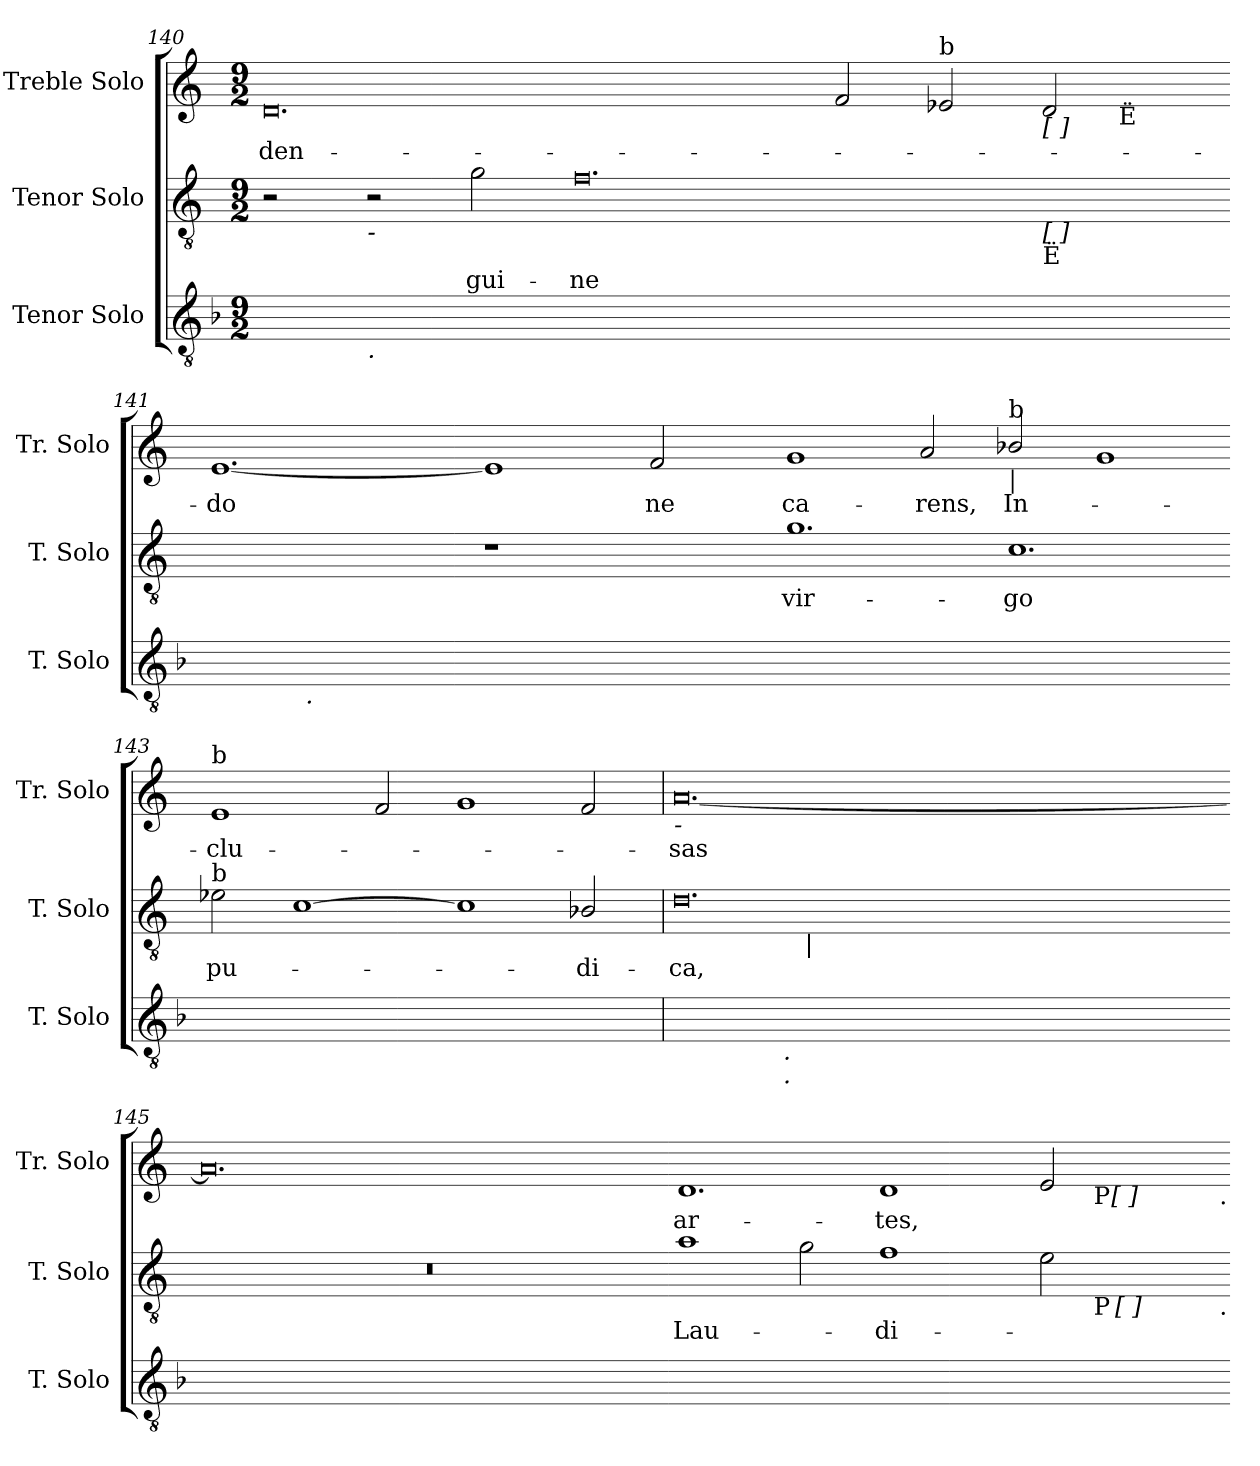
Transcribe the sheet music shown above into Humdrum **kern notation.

**kern	**kern	**text	**kern	**text
*part3	*part2	*part2	*part1	*part1
*staff3	*staff2	*staff2	*staff1	*staff1
*I"Tenor Solo	*I"Tenor Solo	*	*I"Treble Solo	*
*I'T. Solo	*I'T. Solo	*	*I'Tr. Solo	*
!!LO:LB:g=z
*clefGv2	*clefGv2	*	*clefG2	*
*ITrd7c12	*ITrd7c12	*	*	*
*k[b-]	*k[]	*	*k[]	*
*F:	*C:	*	*C:	*
*M9/2	*M9/2	*	*M9/2	*
=140	=140	=140	=140	=140
!	!	!	!LO:TX:b:i:t=-	!
!	!	!	!	!LO:LY:b:color=#000000
*^	*^	*	*^	*
[<0.FFiyy	2ryy	2r	00ryy	.	0.di	1ryy	-den-
!	!	!LO:TX:b:i:t=-	!	!	!	!	!
!	!LO:TX:b:i:t=.	!	!	!	!	!	!
.	00ryy	2r	.	.	.	.	.
!	!	!	!	!LO:LY:b:color=#000000	!	!	!
.	.	2Gi\	.	-gui-	.	1ryy	.
!	!	!	!	!LO:LY:b:color=#000000	!	!	!
.	.	0.Fi	.	-ne	.	.	.
.	.	.	.	.	.	1ryy	.
1.FFiyy]	.	.	.	.	2fi/	1ryy	.
!	!	!	!	!	!LO:TX:a:t=b	!	!
.	.	.	.	.	2e-i/	.	.
!	!	!	!	!	!LO:TX:b:t=[ ]	!	!
!	!	!	!LO:TX:b:t=[ ]	!	!	!	!
!	!	!	!LO:TX:b:t=Ë	!	!	!	!
.	.	.	2ryy	.	2di/	8ryy	.
.	.	.	.	.	.	16ryy	.
.	.	.	.	.	.	1024ryy	.
!	!	!	!	!	!	!LO:TX:b:t=Ë	!
.	.	.	.	.	.	4ryy	.
.	.	.	.	.	.	32ryy	.
.	.	.	.	.	.	64ryy	.
.	.	.	.	.	.	128...ryy	.
*	*	*v	*v	*	*	*	*
*	*	*	*	*v	*v	*
=141-	=141-	=141-	=141-	=141-	=141-
*	*	*^	*	*^	*
!	!	!	!	!	!LO:TX:a:t=b	!	!
!	!	!	!	!	!	!	!LO:LY:b:color=#000000
*	*	*v	*v	*	*	*	*
*	*	*	*	*v	*v	*
[<1.EE-iyy	4ryy	1.ryy	.	[<1.e-i	-do
.	16ryy	.	.	.	.
.	64ryy	.	.	.	.
!	!LO:TX:b:i:t=.	!	!	!	!
.	1ryy	.	.	.	.
.	1ryy	.	.	.	.
1.EE-iyy_<	.	1r	.	1e-i]	.
.	2ryy	.	.	.	.
!	!	!	!	!	!LO:LY:b:color=#000000
.	.	2ryy	.	2fi/	ne
.	8ryy	.	.	.	.
.	32.ryy	.	.	.	.
*v	*v	*	*	*	*
=142-	=142-	=142-	=142-	=142-
*^	*	*	*	*
!	!	!	!LO:LY:b:color=#000000	!	!
*v	*v	*	*	*	*
*^	*	*	*	*
!	!	!	!	!	!LO:LY:b:color=#000000
*v	*v	*	*	*	*
1.EE-iyy_<	1.Gi	vir-	1gi	ca-
!	!	!	!	!LO:LY:b:color=#000000
.	.	.	2ai/	-rens,
!	!	!LO:LY:b:color=#000000	!	!
!	!	!	!LO:TX:b:i:t=|	!
!	!	!	!LO:TX:a:t=b	!
!	!	!	!	!LO:LY:b:color=#000000
1.EE-iyy_<	1.Ci	-go	2b-i/	In-
.	.	.	1gi	.
=143-	=143-	=143-	=143-	=143-
!	!	!LO:LY:b:color=#000000	!	!
!	!	!	!LO:TX:a:t=b	!
!	!LO:TX:a:t=b	!	!	!
!	!	!	!	!LO:LY:b:color=#000000
1.EE-iyy_<	2E-i\	pu-	1e-i	-clu-
.	[>1Ci	.	.	.
.	.	.	2fi/	.
1.EE-iyy]	1Ci]	.	1gi	.
!	!	!LO:LY:b:color=#000000	!	!
.	2BB-i/	-di-	2fi/	.
!!LO:PB:g=z
=144	=144	=144	=144	=144
!	!	!LO:LY:b:color=#000000	!	!
!	!	!	!LO:TX:b:i:t=-	!
!	!LO:TX:b:i:t=-	!	!	!
!	!	!	!	!LO:LY:b:color=#000000
*^	*^	*	*	*
[<1.DDiyy	4ryy	0.Di	4ryy	-ca,	[<0.ai	-sas
.	8ryy	.	8ryy	.	.	.
.	32ryy	.	16ryy	.	.	.
.	256.ryy	.	.	.	.	.
!	!LO:TX:b:i:t=.	!	!	!	!	!
!	!LO:TX:b:i:t=.	!	!	!	!	!
.	1ryy	.	.	.	.	.
.	.	.	128ryy	.	.	.
.	.	.	512ryy	.	.	.
!	!	!	!LO:TX:b:i:t=|	!	!	!
.	.	.	1ryy	.	.	.
.	1ryy	.	.	.	.	.
.	.	.	1ryy	.	.	.
1.DDiyy_<	.	.	.	.	.	.
.	2ryy	.	.	.	.	.
.	.	.	2ryy	.	.	.
.	16ryy	.	.	.	.	.
.	.	.	32ryy	.	.	.
.	64ryy	.	.	.	.	.
.	.	.	64ryy	.	.	.
.	128ryy	.	.	.	.	.
.	.	.	256.ryy	.	.	.
.	512ryy	.	.	.	.	.
=145-	=145-	=145-	=145-	=145-	=145-	=145-
!	!	!LO:N:vis=1	!	!	!	!
*v	*v	*	*	*	*	*
*	*v	*v	*	*	*
1.DDiyy_<	2%9r	.	0.ai]	.
1.DDiyy_<	.	.	.	.
1.ryy	.	.	1.ryy	.
=146-	=146-	=146-	=146-	=146-
!	!	!LO:LY:b:color=#000000	!	!
!	!	!	!	!LO:LY:b:color=#000000
*	*^	*	*^	*
*	*	*^	*	*	*^	*
1.DDiyy_<	1Ai	1ryy	1ryy	Lau-	1.di	1ryy	1ryy	ar-
.	2Gi\	1ryy	1ryy	.	.	1ryy	1ryy	.
!	!	!	!	!LO:LY:b:color=#000000	!	!	!	!
!	!	!	!	!	!	!	!	!LO:LY:b:color=#000000
1.DDiyy_<	1Fi	.	.	-di-	1di	.	.	-tes,
.	.	2ryy	2ryy	.	.	2ryy	2ryy	.
.	2Ei\	8ryy	8ryy	.	2ei/	8ryy	8ryy	.
.	.	64ryy	16ryy	.	.	64ryy	16ryy	.
.	.	128...ryy	.	.	.	128...ryy	.	.
!	!	!	!	!	!	!LO:TX:b:t=P	!	!
!	!	!LO:TX:b:t=P	!	!	!	!	!	!
.	.	4ryy	.	.	.	4ryy	.	.
.	.	.	256ryy	.	.	.	512ryy	.
!	!	!	!	!	!	!	!LO:TX:b:t=[ ]	!
.	.	.	.	.	.	.	4ryy	.
.	.	.	1024ryy	.	.	.	.	.
!	!	!	!LO:TX:b:t=[ ]	!	!	!	!	!
.	.	.	4ryy	.	.	.	.	.
.	.	16ryy	.	.	.	16ryy	.	.
.	.	.	.	.	.	.	32ryy	.
.	.	.	32ryy	.	.	.	.	.
.	.	32ryy	.	.	.	32ryy	.	.
.	.	.	.	.	.	.	64...ryy	.
.	.	.	64ryy	.	.	.	.	.
.	.	.	128ryy	.	.	.	.	.
.	.	.	512.ryy	.	.	.	.	.
!	!	!	!	!	!	!LO:TX:b:t=.	!	!
!	!	!LO:TX:b:t=.	!	!	!	!	!	!
.	.	1024ryy	.	.	.	1024ryy	.	.
*	*v	*v	*v	*	*	*	*	*
*	*	*	*v	*v	*v	*
=-	=-	=-	=-	=-
*-	*-	*-	*-	*-
